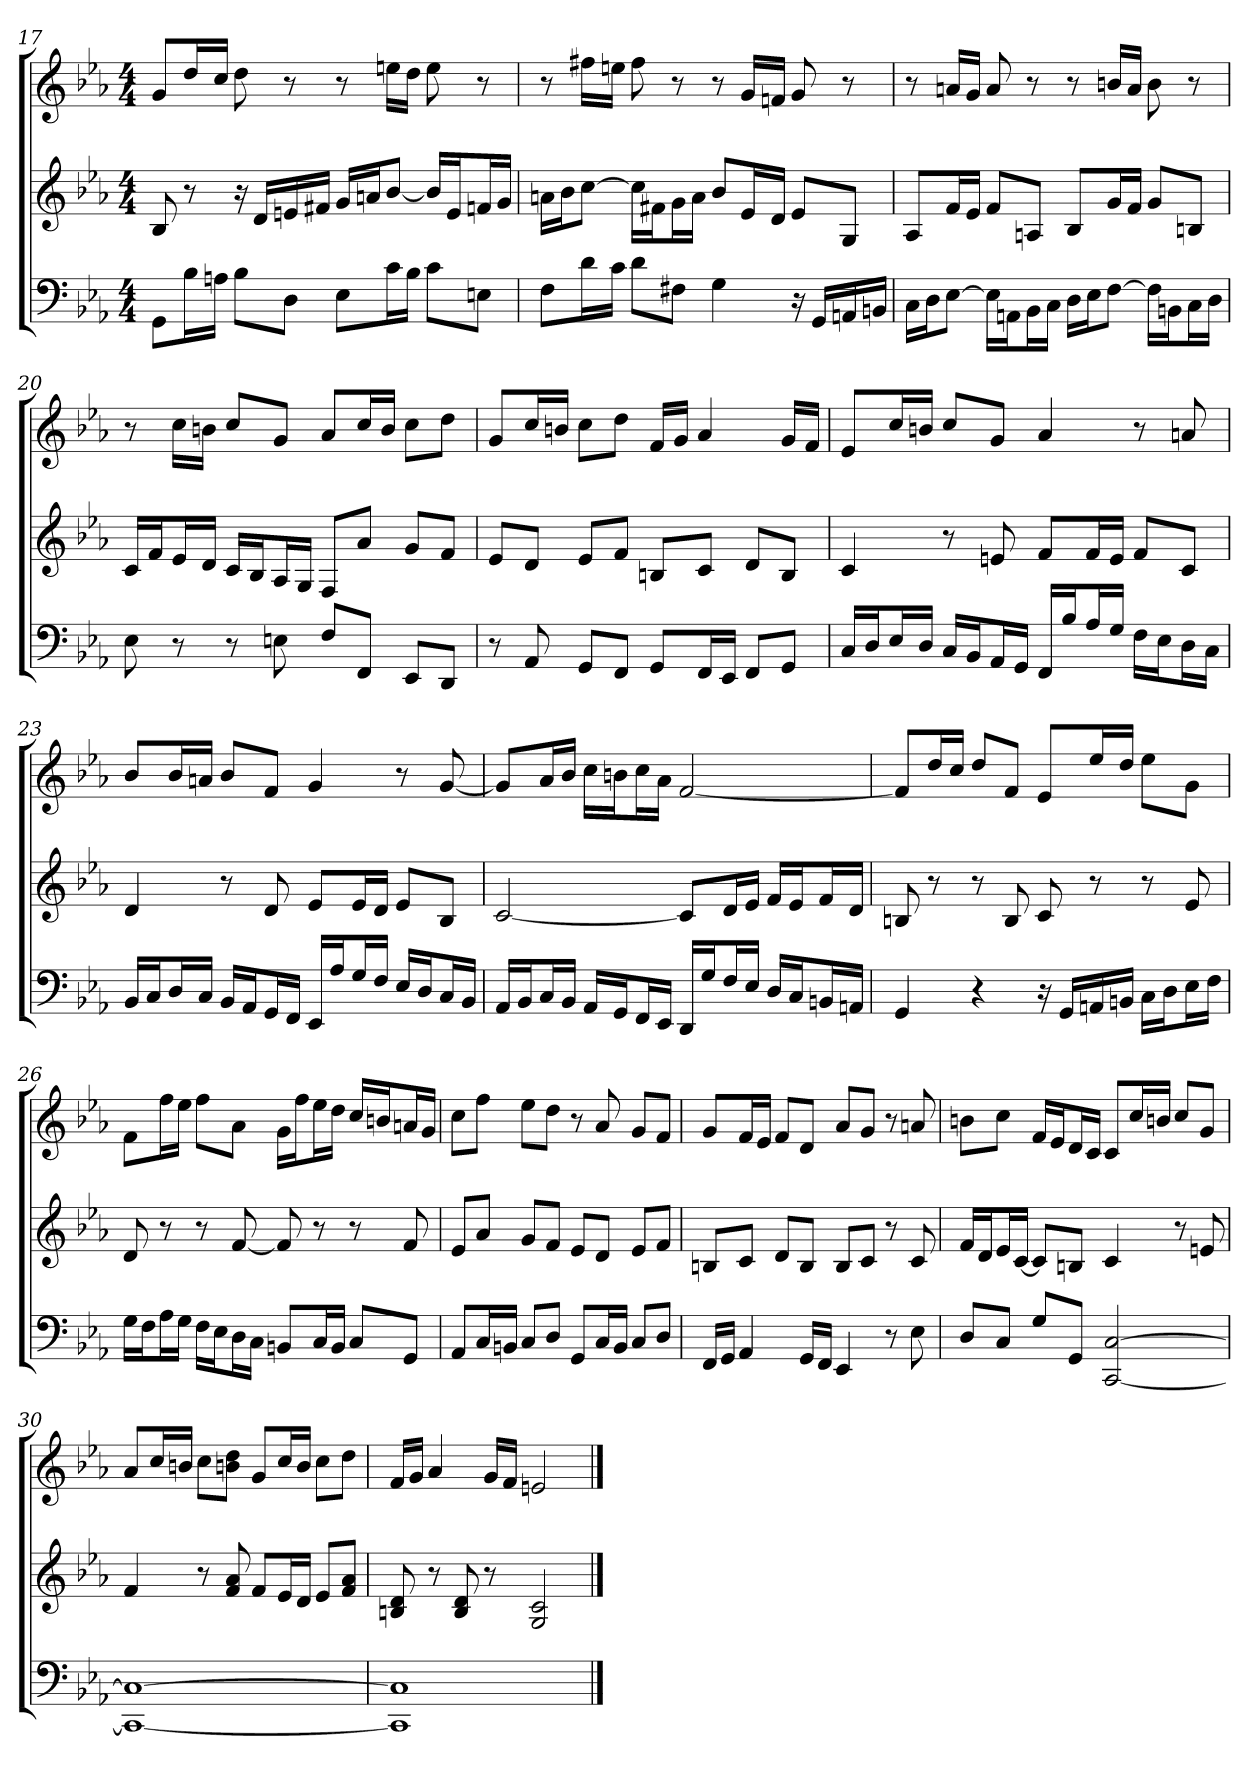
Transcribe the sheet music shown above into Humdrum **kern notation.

**kern	**kern	**kern
*part3	*part2	*part1
*staff3	*staff2	*staff1
*clefF4	*clefG2	*clefG2
*k[b-e-a-]	*k[b-e-a-]	*k[b-e-a-]
*c:	*c:	*c:
*M4/4	*M4/4	*M4/4
=17	=17	=17
8GG\L	8B-	8g/L
16B-\L	8r	16dd/L
16An\JJ	.	16cc/JJ
8B-\L	16r	8dd
.	16d/LL	.
8D\J	16en/	8r
.	16f#X/JJ	.
8E-\L	16g/LL	8r
.	16an/J	.
16c\L	[8b-/J	16een\LL
16B-\JJ	.	16dd\JJ
8c\L	16b-/LL]	8ee
.	16e/J	.
8En\J	16fn/L	8r
.	16g/JJ	.
=18	=18	=18
8F\L	16an\LL	8r
.	16b-\J	.
16d\L	[8cc\J	16ff#X\LL
16c\JJ	.	16een\JJ
8d\L	16cc\LL]	8ff#
.	16f#X\J	.
8F#X\J	16g\L	8r
.	16a\JJ	.
4G	8b-/L	8r
.	16e-/L	16g/LL
.	16d/JJ	16fn/JJ
16r	8e-/L	8g
16GG/LL	.	.
16AAn/	8G/J	8r
16BBn/JJ	.	.
=19	=19	=19
16C\LL	8A-/L	8r
16D\J	.	.
[8E-\J	16f/L	16an/LL
.	16e-/JJ	16g/JJ
16E-\LL]	8f/L	8a
16AAn\J	.	.
16BB-\L	8An/J	8r
16C\JJ	.	.
16D\LL	8B-/L	8r
16E-\J	.	.
[8F\J	16g/L	16bn/LL
.	16f/JJ	16a/JJ
16F\LL]	8g/L	8b
16BBn\J	.	.
16C\L	8Bn/J	8r
16D\JJ	.	.
=20	=20	=20
8E-	16c/LL	8r
.	16f/J	.
8r	16e-/L	16cc\LL
.	16d/JJ	16bn\JJ
8r	16c/LL	8cc/L
.	16B-/J	.
8En	16A-/L	8g/J
.	16G/JJ	.
8F/L	8F/L	8a-/L
8FF/J	8a-/J	16cc/L
.	.	16b/JJ
8EE-/L	8g/L	8cc\L
8DD/J	8f/J	8dd\J
=21	=21	=21
8r	8e-/L	8g/L
8AA-	8d/J	16cc/L
.	.	16bn/JJ
8GG/L	8e-/L	8cc\L
8FF/J	8f/J	8dd\J
8GG/L	8Bn/L	16f/LL
.	.	16g/JJ
16FF/L	8c/J	4a-
16EE-/JJ	.	.
8FF/L	8d/L	.
8GG/J	8B/J	16g/LL
.	.	16f/JJ
=22	=22	=22
16C/LL	4c	8e-/L
16D/J	.	.
16E-/L	.	16cc/L
16D/JJ	.	16bn/JJ
16C/LL	8r	8cc/L
16BB-/J	.	.
16AA-/L	8en	8g/J
16GG/JJ	.	.
16FF/LL	8f/L	4a-
16B-/J	.	.
16A-/L	16f/L	.
16G/JJ	16e/JJ	.
16F\LL	8f/L	8r
16E-\J	.	.
16D\L	8c/J	8an
16C\JJ	.	.
=23	=23	=23
16BB-/LL	4d	8b-/L
16C/J	.	.
16D/L	.	16b-/L
16C/JJ	.	16an/JJ
16BB-/LL	8r	8b-/L
16AA-/J	.	.
16GG/L	8d	8f/J
16FF/JJ	.	.
16EE-/LL	8e-/L	4g
16A-/J	.	.
16G/L	16e-/L	.
16F/JJ	16d/JJ	.
16E-/LL	8e-/L	8r
16D/J	.	.
16C/L	8B-/J	[8g
16BB-/JJ	.	.
=24	=24	=24
16AA-/LL	[2c	8g/L]
16BB-/J	.	.
16C/L	.	16a-/L
16BB-/JJ	.	16b-/JJ
16AA-/LL	.	16cc\LL
16GG/J	.	16bn\J
16FF/L	.	16cc\L
16EE-/JJ	.	16a-\JJ
16DD/LL	8c/L]	[2f
16G/J	.	.
16F/L	16d/L	.
16E-/JJ	16e-/JJ	.
16D/LL	16f/LL	.
16C/J	16e-/J	.
16BBn/L	16f/L	.
16AAn/JJ	16d/JJ	.
=25	=25	=25
4GG	8Bn	8f/L]
.	8r	16dd/L
.	.	16cc/JJ
4r	8r	8dd/L
.	8B	8f/J
16r	8c	8e-/L
16GG/LL	.	.
16AAn/	8r	16ee-/L
16BBn/JJ	.	16dd/JJ
16C\LL	8r	8ee-\L
16D\J	.	.
16E-\L	8e-	8g\J
16F\JJ	.	.
=26	=26	=26
16G\LL	8d	8f\L
16F\J	.	.
16A-\L	8r	16ff\L
16G\JJ	.	16ee-\JJ
16F\LL	8r	8ff\L
16E-\J	.	.
16D\L	[8f	8a-\J
16C\JJ	.	.
8BBn/L	8f]	16g\LL
.	.	16ff\J
16C/L	8r	16ee-\L
16BB/JJ	.	16dd\JJ
8C/L	8r	16cc/LL
.	.	16bn/J
8GG/J	8f	16an/L
.	.	16g/JJ
=27	=27	=27
8AA-/L	8e-/L	8cc\L
16C/L	8a-/J	8ff\J
16BBn/JJ	.	.
8C/L	8g/L	8ee-\L
8D/J	8f/J	8dd\J
8GG/L	8e-/L	8r
16C/L	8d/J	8a-
16BB/JJ	.	.
8C/L	8e-/L	8g/L
8D/J	8f/J	8f/J
=28	=28	=28
16FF/LL	8Bn/L	8g/L
16GG/JJ	.	.
4AA-	8c/J	16f/L
.	.	16e-/JJ
.	8d/L	8f/L
16GG/LL	8B/J	8d/J
16FF/JJ	.	.
4EE-	8B/L	8a-/L
.	8c/J	8g/J
8r	8r	8r
8E-	8c	8an
=29	=29	=29
8D/L	16f/LL	8bn\L
.	16d/J	.
8C/J	16e-/L	8cc\J
.	[16c/JJ	.
8G/L	8c/L]	16f/LL
.	.	16e-/J
8GG/J	8Bn/J	16d/L
.	.	16c/JJ
[2CC [2C	4c	8c/L
.	.	16cc/L
.	.	16bn/JJ
.	8r	8cc/L
.	8en	8g/J
=30	=30	=30
1CC_ 1C_	4f	8a-/L
.	.	16cc/L
.	.	16bn/JJ
.	8r	8cc\L
.	8f 8a-	8bn\ 8dd\J
.	8f/L	8g/L
.	16e-/L	16cc/L
.	16d/JJ	16b/JJ
.	8e-/L	8cc\L
.	8f/ 8a-/J	8dd\J
=31	=31	=31
1CC] 1C]	8Bn 8d	16f/LL
.	.	16g/JJ
.	8r	4a-
.	8B 8d	.
.	8r	16g/LL
.	.	16f/JJ
.	2G 2c	2en
==	==	==
*-	*-	*-
